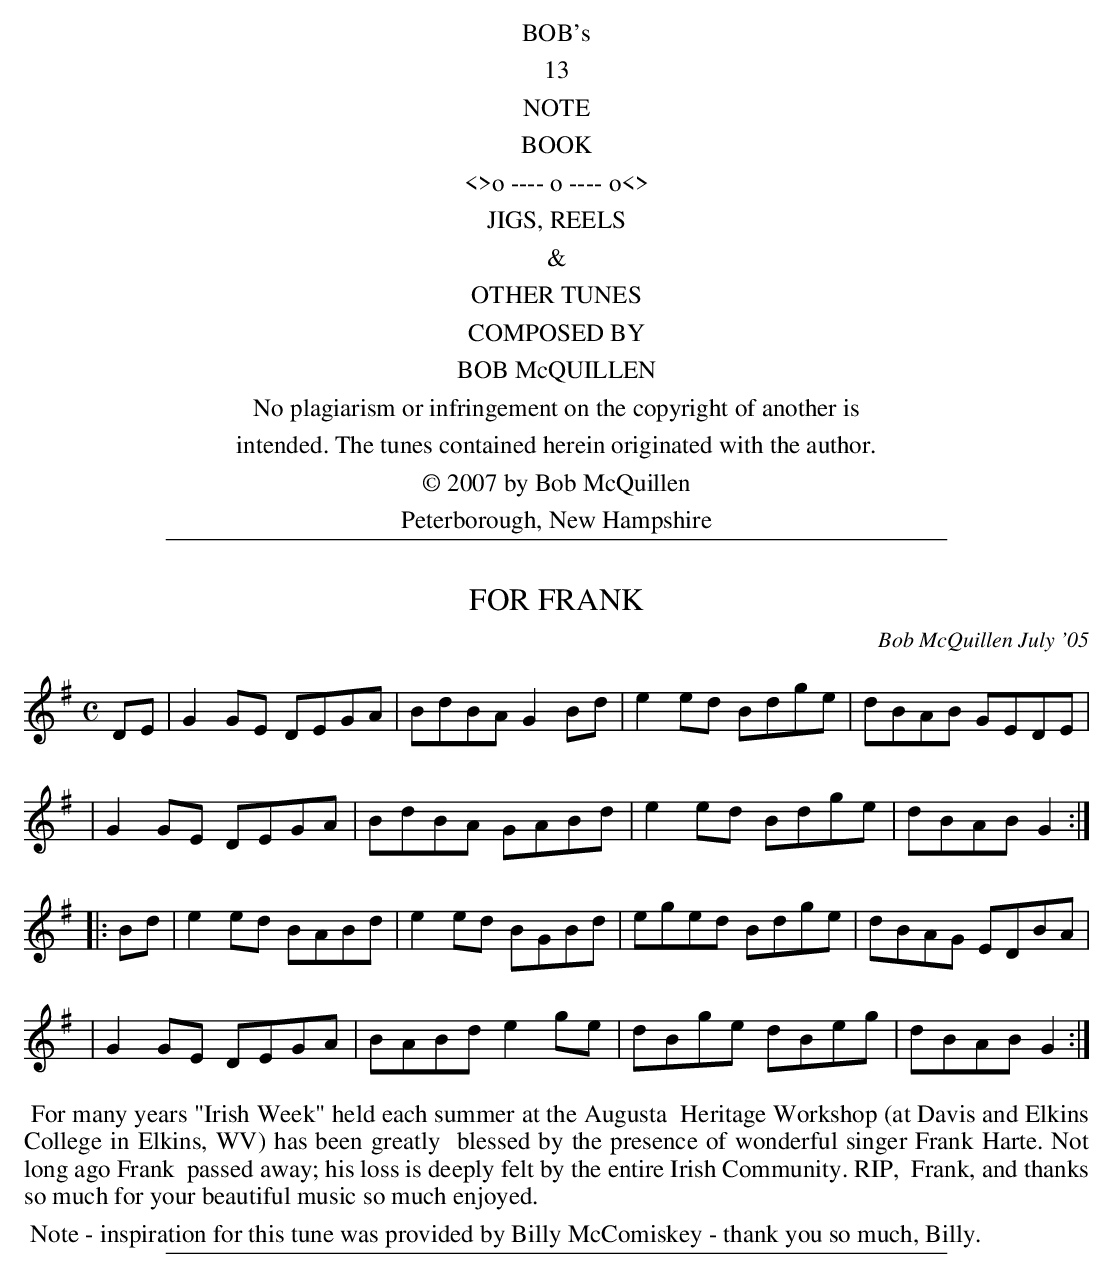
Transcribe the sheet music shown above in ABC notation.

X:1
T: FOR FRANK
C: Bob McQuillen July '05
M: C
L: 1/8
K: G
DE \
| G2GE DEGA | BdBA G2Bd | e2ed Bdge | dBAB GEDE |
| G2GE DEGA | BdBA GABd | e2ed Bdge | dBAB G2 :|
|: Bd \
| e2ed BABd | e2ed BGBd | eged Bdge | dBAG EDBA |
| G2GE DEGA | BABd e2ge | dBge dBeg | dBAB G2 :|
